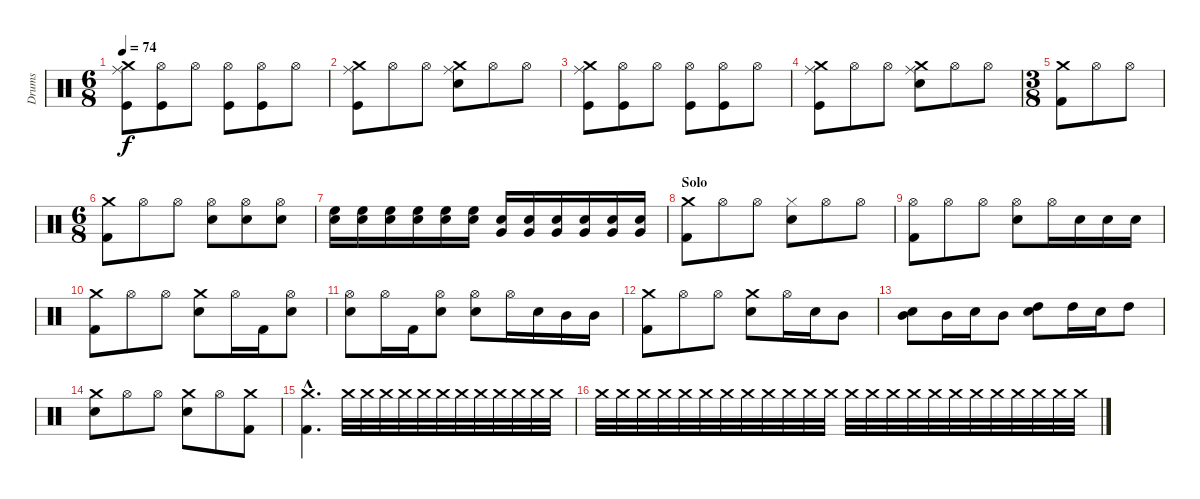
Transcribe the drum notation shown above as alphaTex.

\track ("Drums" "Drums") {instrument percussion}
\staff {score}
\articulation defaults
\ts (6 8)
\tempo 74
\clef neutral
\ks c
("Crash medium (hit)" "Ride (middle)" "Kick (hit)").8{dy f} ("Hi-Hat (open)" "Kick (hit)").8 "Hi-Hat (open)".8 ("Hi-Hat (open)" "Kick (hit)").8 ("Hi-Hat (open)" "Kick (hit)").8 "Hi-Hat (open)".8 |
("Crash medium (hit)" "Ride (middle)" "Kick (hit)").8 "Hi-Hat (open)".8 "Hi-Hat (open)".8 ("Crash medium (hit)" "Ride (middle)" "Snare (hit) 2").8 "Hi-Hat (open)".8 "Hi-Hat (open)".8 |
("Crash medium (hit)" "Ride (middle)" "Kick (hit)").8 ("Hi-Hat (open)" "Kick (hit)").8 "Hi-Hat (open)".8 ("Hi-Hat (open)" "Kick (hit)").8 ("Hi-Hat (open)" "Kick (hit)").8 "Hi-Hat (open)".8 |
("Crash medium (hit)" "Ride (middle)" "Kick (hit)").8 "Hi-Hat (open)".8 "Hi-Hat (open)".8 ("Crash medium (hit)" "Ride (middle)" "Snare (hit) 2").8 "Hi-Hat (open)".8 "Hi-Hat (open)".8 |
\ts (3 8)
("Kick (hit) 2" "Crash medium (hit)").8 "Hi-Hat (open)".8 "Hi-Hat (open)".8 |
\ts (6 8)
("Kick (hit) 2" "Crash medium (hit)").8 "Hi-Hat (open)".8 "Hi-Hat (open)".8 ("Snare (hit) 2" "Hi-Hat (open)").8 ("Hi-Hat (open)" "Snare (hit) 2").8 ("Snare (hit) 2" "Hi-Hat (open)").8 |
("High Floor Tom (hit)" "Snare (hit) 2").16 ("High Floor Tom (hit)" "Snare (hit) 2").16 ("High Floor Tom (hit)" "Snare (hit) 2").16 ("High Floor Tom (hit)" "Snare (hit) 2").16 ("High Floor Tom (hit)" "Snare (hit) 2").16 ("High Floor Tom (hit)" "Snare (hit) 2").16 ("Very Low Tom (hit)" "Snare (hit) 2").16 ("Very Low Tom (hit)" "Snare (hit) 2").16 ("Very Low Tom (hit)" "Snare (hit) 2").16 ("Very Low Tom (hit)" "Snare (hit) 2").16 ("Very Low Tom (hit)" "Snare (hit) 2").16 ("Very Low Tom (hit)" "Snare (hit) 2").16 |
\section ("" "Solo")
("Kick (hit) 2" "Crash medium (hit)").8 "Hi-Hat (open)".8 "Hi-Hat (open)".8 ("Snare (hit) 2" "Hi-Hat (closed)").8 "Hi-Hat (open)".8 "Hi-Hat (open)".8 |
("Kick (hit) 2" "Hi-Hat (open)").8 "Hi-Hat (open)".8 "Hi-Hat (open)".8 ("Snare (hit) 2" "Hi-Hat (open)").8 "Hi-Hat (open)".16 "Snare (hit) 2".16 "Snare (hit) 2".16 "Snare (hit) 2".16 |
("Kick (hit) 2" "Crash medium (hit)").8 "Hi-Hat (open)".8 "Hi-Hat (open)".8 ("Snare (hit) 2" "Crash medium (hit)").8 "Hi-Hat (open)".16 "Kick (hit) 2".16 ("Snare (hit) 2" "Hi-Hat (open)").8 |
("Snare (hit) 2" "Hi-Hat (open)").8 "Hi-Hat (open)".16 "Kick (hit) 2".16 ("Snare (hit) 2" "Hi-Hat (open)").8 ("Snare (hit) 2" "Hi-Hat (open)").8 "Hi-Hat (open)".16 "Snare (hit) 2".16 "Mid Tom (hit)".16 "Mid Tom (hit)".16 |
("Kick (hit) 2" "Crash medium (hit)").8 "Hi-Hat (open)".8 "Hi-Hat (open)".8 ("Snare (hit) 2" "Crash medium (hit)").8 "Hi-Hat (open)".16 "Snare (hit) 2".16 "Mid Tom (hit)".8 |
("Mid Tom (hit)" "Snare (hit) 2").8 "Mid Tom (hit)".16 "Snare (hit) 2".16 "Mid Tom (hit)".8 ("High Tom (hit)" "Snare (hit) 2").8 "High Tom (hit)".16 "Snare (hit) 2".16 "High Tom (hit)".8 |
("Snare (hit) 2" "Crash medium (hit)").8 "Hi-Hat (open)".8 "Hi-Hat (open)".8 ("Snare (hit) 2" "Crash medium (hit)").8 "Hi-Hat (open)".8 ("Kick (hit) 2" "Crash medium (hit)").8 |
("Kick (hit) 2"{hac} "Crash medium (hit)"{hac}).4{d volume 0} "Crash medium (hit)".32 "Crash medium (hit)".32 "Crash medium (hit)".32 "Crash medium (hit)".32 "Crash medium (hit)".32 "Crash medium (hit)".32 "Crash medium (hit)".32 "Crash medium (hit)".32 "Crash medium (hit)".32 "Crash medium (hit)".32 "Crash medium (hit)".32 "Crash medium (hit)".32 |
"Crash medium (hit)".32 "Crash medium (hit)".32 "Crash medium (hit)".32 "Crash medium (hit)".32 "Crash medium (hit)".32{volume 12} "Crash medium (hit)".32 "Crash medium (hit)".32 "Crash medium (hit)".32 "Crash medium (hit)".32 "Crash medium (hit)".32 "Crash medium (hit)".32 "Crash medium (hit)".32 "Crash medium (hit)".32 "Crash medium (hit)".32 "Crash medium (hit)".32 "Crash medium (hit)".32 "Crash medium (hit)".32 "Crash medium (hit)".32 "Crash medium (hit)".32 "Crash medium (hit)".32 "Crash medium (hit)".32 "Crash medium (hit)".32 "Crash medium (hit)".32 "Crash medium (hit)".32
